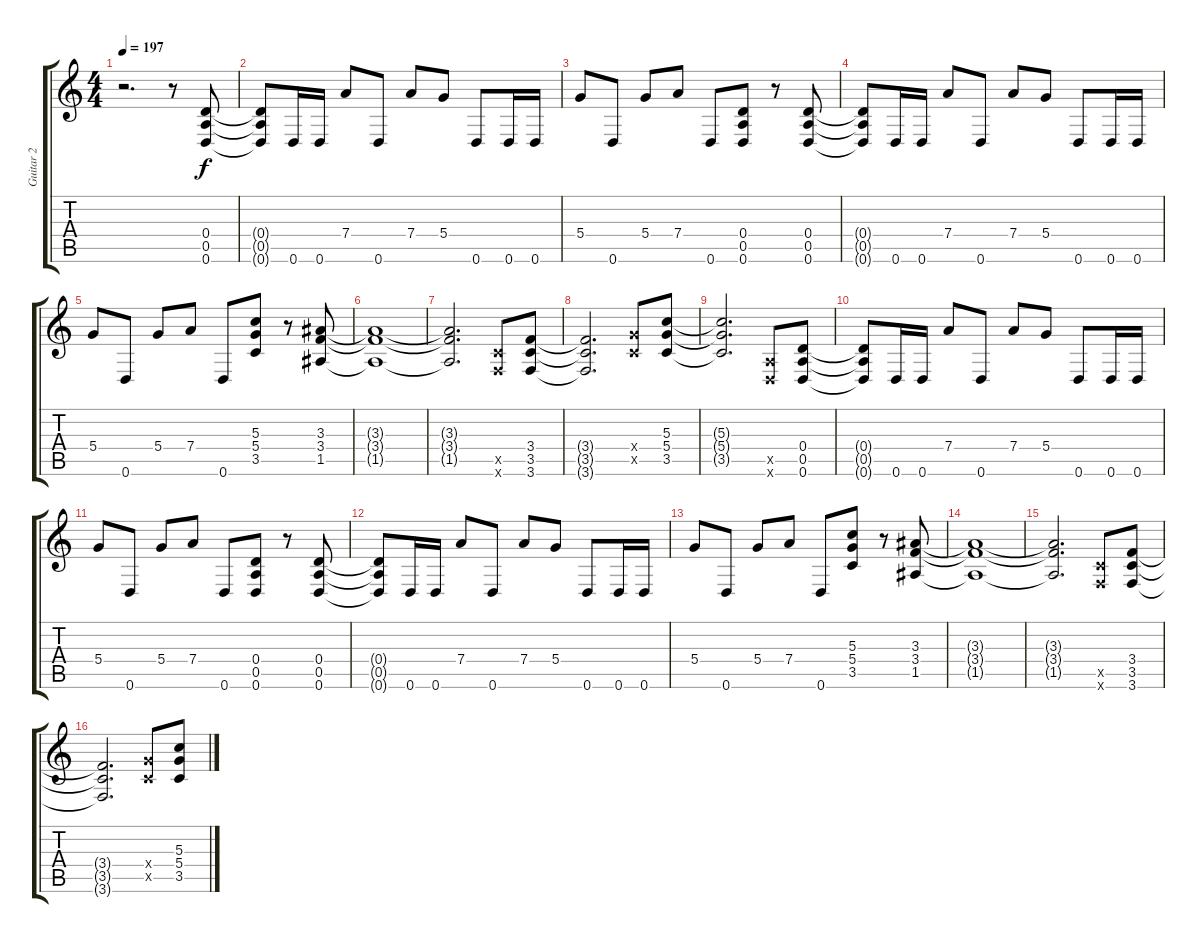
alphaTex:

\track ("Guitar 2" "Guitar 2") {instrument distortionguitar}
\staff {score tabs}
\tuning (E4 B3 G3 D3 A2 D2) {hide}
\ts (4 4)
\tempo 197
\clef g2
\ks c
r.2{d dy f instrument distortionguitar} r.8 (0.4 0.5 0.6).8 |
(0.4{t} 0.5{t} 0.6{t}).8 0.6.16 0.6.16 7.4.8 0.6.8 7.4.8 5.4.8 0.6.8 0.6.16 0.6.16 |
5.4.8 0.6.8 5.4.8 7.4.8 0.6.8 (0.4 0.5 0.6).8 r.8 (0.4 0.5 0.6).8 |
(0.4{t} 0.5{t} 0.6{t}).8 0.6.16 0.6.16 7.4.8 0.6.8 7.4.8 5.4.8 0.6.8 0.6.16 0.6.16 |
5.4.8 0.6.8 5.4.8 7.4.8 0.6.8 (5.3 5.4 3.5).8 r.8 (3.3 3.4 1.5).8 |
(3.3{t} 3.4{t} 1.5{t}).1 |
(3.3{t} 3.4{t} 1.5{t}).2{d} (3.5{x} 3.6{x}).8 (3.4 3.5 3.6).8 |
(3.4{t} 3.5{t} 3.6{t}).2{d} (5.4{x} 3.5{x}).8 (5.3 5.4 3.5).8 |
(5.3{t} 5.4{t} 3.5{t}).2{d} (0.5{x} 0.6{x}).8 (0.4 0.5 0.6).8 |
(0.4{t} 0.5{t} 0.6{t}).8 0.6.16 0.6.16 7.4.8 0.6.8 7.4.8 5.4.8 0.6.8 0.6.16 0.6.16 |
5.4.8 0.6.8 5.4.8 7.4.8 0.6.8 (0.4 0.5 0.6).8 r.8 (0.4 0.5 0.6).8 |
(0.4{t} 0.5{t} 0.6{t}).8 0.6.16 0.6.16 7.4.8 0.6.8 7.4.8 5.4.8 0.6.8 0.6.16 0.6.16 |
5.4.8 0.6.8 5.4.8 7.4.8 0.6.8 (5.3 5.4 3.5).8 r.8 (3.3 3.4 1.5).8 |
(3.3{t} 3.4{t} 1.5{t}).1 |
(3.3{t} 3.4{t} 1.5{t}).2{d} (3.5{x} 3.6{x}).8 (3.4 3.5 3.6).8 |
(3.4{t} 3.5{t} 3.6{t}).2{d} (5.4{x} 3.5{x}).8 (5.3 5.4 3.5).8
